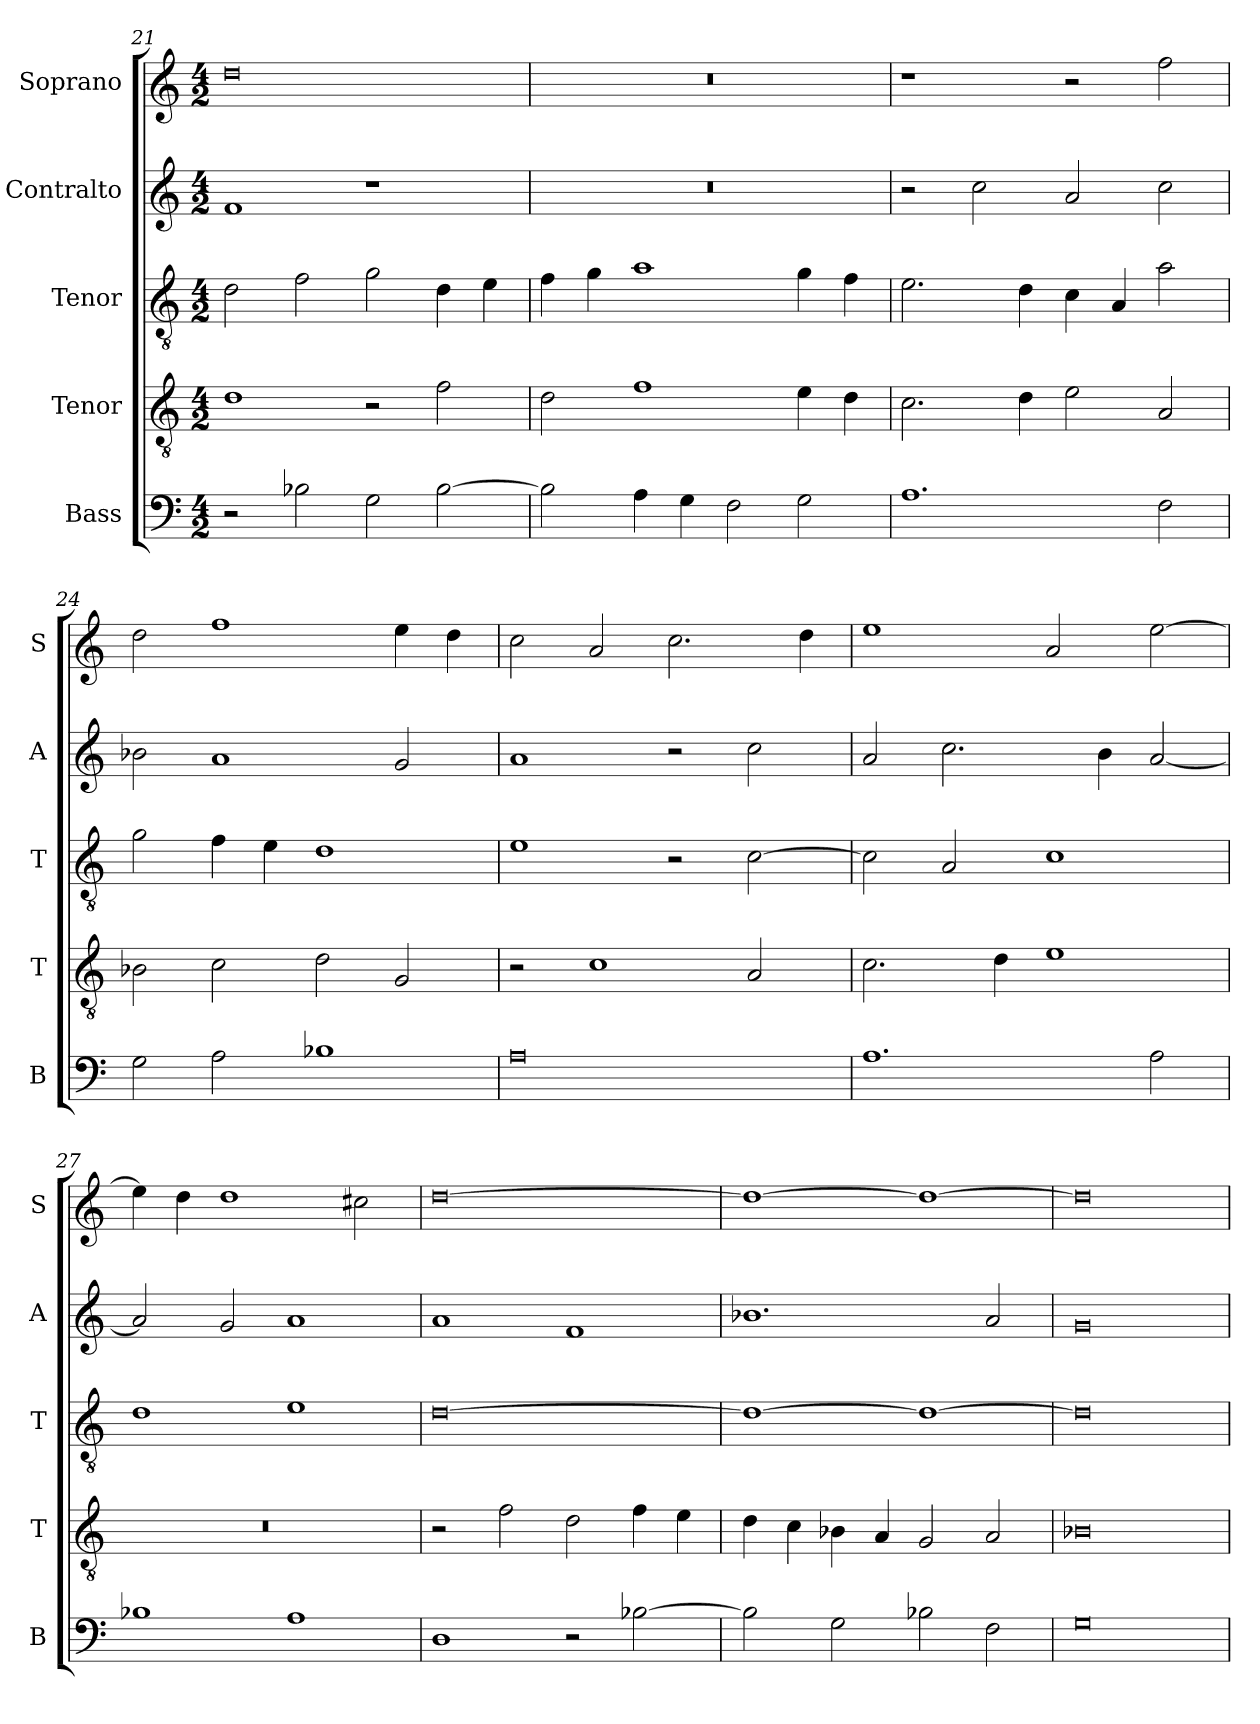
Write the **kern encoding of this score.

**kern	**kern	**kern	**kern	**kern
*part5	*part4	*part3	*part2	*part1
*staff5	*staff4	*staff3	*staff2	*staff1
*I"Bass	*I"Tenor	*I"Tenor	*I"Contralto	*I"Soprano
*I'B	*I'T	*I'T	*I'A	*I'S
*clefF4	*clefGv2	*clefGv2	*clefG2	*clefG2
*k[]	*k[]	*k[]	*k[]	*k[]
*D:dor	*D:dor	*D:dor	*D:dor	*D:dor
*M4/2	*M4/2	*M4/2	*M4/2	*M4/2
=21	=21	=21	=21	=21
2r	1d	2d	1f	0dd
2B-X	.	2f	.	.
2G	2r	2g	1r	.
[2B-	2f	4d	.	.
.	.	4e	.	.
=22	=22	=22	=22	=22
2B-]	2d	4f	0r	0r
.	.	4g	.	.
4A	1f	1a	.	.
4G	.	.	.	.
2F	.	.	.	.
2G	4e	4g	.	.
.	4d	4f	.	.
=23	=23	=23	=23	=23
1.A	2.c	2.e	2r	1r
.	.	.	2cc	.
.	4d	4d	.	.
.	2e	4c	2a	2r
.	.	4A	.	.
2F	2A	2a	2cc	2ff
=24	=24	=24	=24	=24
2G	2B-X	2g	2b-X	2dd
2A	2c	4f	1a	1ff
.	.	4e	.	.
1B-X	2d	1d	.	.
.	2G	.	2g	4ee
.	.	.	.	4dd
=25	=25	=25	=25	=25
0A	2r	1e	1a	2cc
.	1c	.	.	2a
.	.	2r	2r	2.cc
.	2A	[2c	2cc	.
.	.	.	.	4dd
=26	=26	=26	=26	=26
1.A	2.c	2c]	2a	1ee
.	.	2A	2.cc	.
.	4d	.	.	.
.	1e	1c	.	2a
.	.	.	4b	.
2A	.	.	[2a	[2ee
=27	=27	=27	=27	=27
1B-X	0r	1d	2a]	4ee]
.	.	.	.	4dd
.	.	.	2g	1dd
1A	.	1e	1a	.
.	.	.	.	2cc#X
=28	=28	=28	=28	=28
1D	2r	[0d	1a	[0dd
.	2f	.	.	.
2r	2d	.	1f	.
[2B-X	4f	.	.	.
.	4e	.	.	.
=29	=29	=29	=29	=29
2B-]	4d	1d_	1.b-X	1dd_
.	4c	.	.	.
2G	4B-X	.	.	.
.	4A	.	.	.
2B-X	2G	1d_	.	1dd_
2F	2A	.	2a	.
=30	=30	=30	=30	=30
0G	0B-X	0d]	0g	0dd]
=	=	=	=	=
*-	*-	*-	*-	*-
